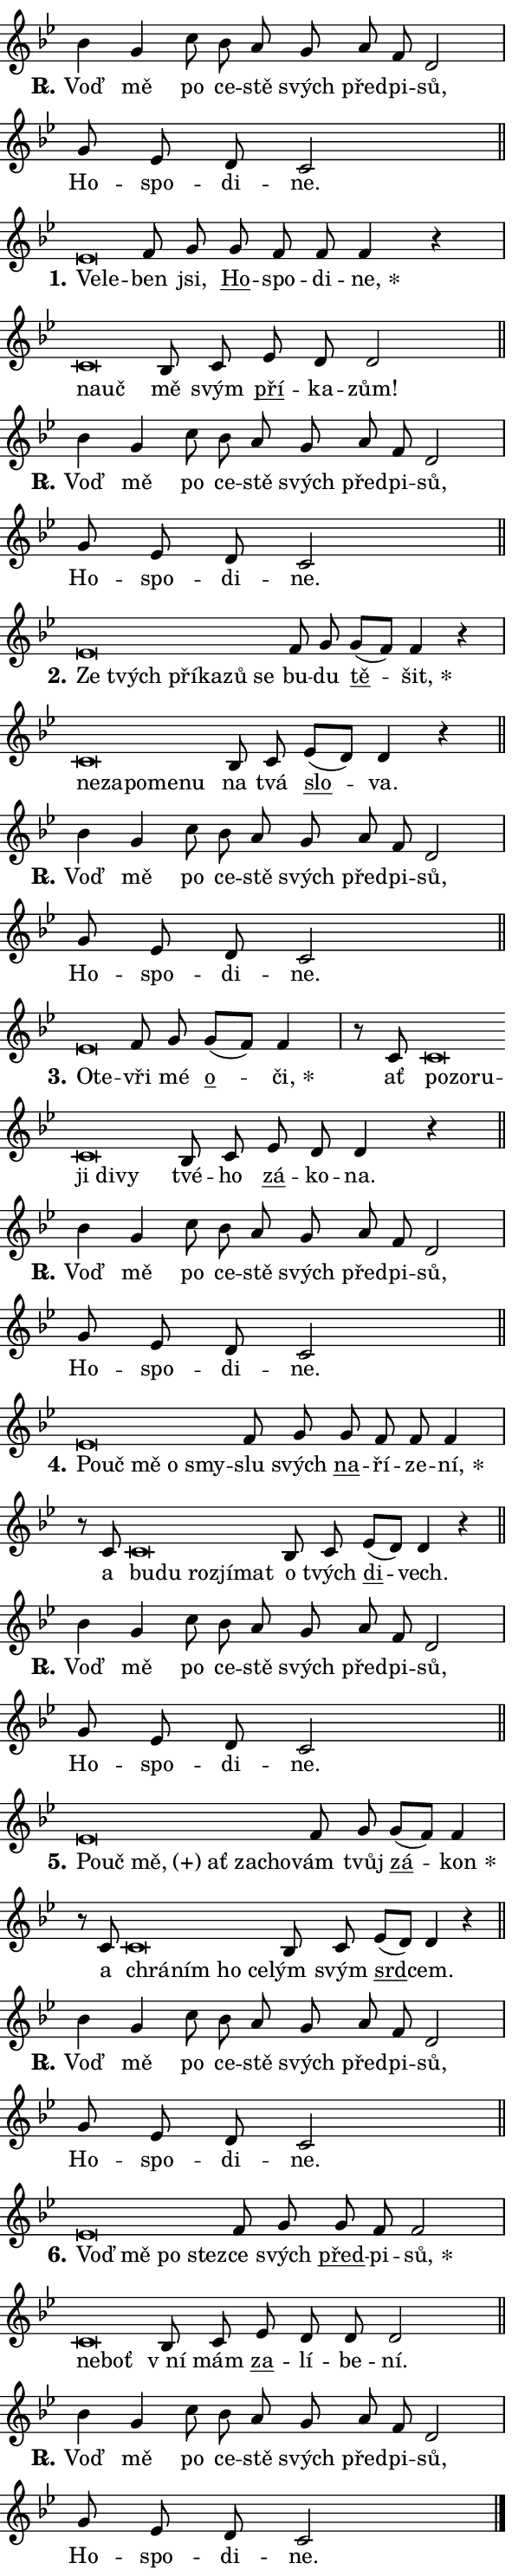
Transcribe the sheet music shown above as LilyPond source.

\version "2.24.0"
\header { tagline = "" }
\paper {
  indent = 0\cm
  top-margin = 0\cm
  right-margin = 0.13\cm % to fit lyric hyphens
  bottom-margin = 0\cm
  left-margin = 0\cm
  paper-width = 10\cm
  page-breaking = #ly:one-page-breaking
  system-system-spacing.basic-distance = #11
  score-system-spacing.basic-distance = #11
  ragged-last = ##f
}


%% Author: Thomas Morley
%% https://lists.gnu.org/archive/html/lilypond-user/2020-05/msg00002.html
#(define (line-position grob)
"Returns position of @var[grob} in current system:
   @code{'start}, if at first time-step
   @code{'end}, if at last time-step
   @code{'middle} otherwise
"
  (let* ((col (ly:item-get-column grob))
         (ln (ly:grob-object col 'left-neighbor))
         (rn (ly:grob-object col 'right-neighbor))
         (col-to-check-left (if (ly:grob? ln) ln col))
         (col-to-check-right (if (ly:grob? rn) rn col))
         (break-dir-left
           (and
             (ly:grob-property col-to-check-left 'non-musical #f)
             (ly:item-break-dir col-to-check-left)))
         (break-dir-right
           (and
             (ly:grob-property col-to-check-right 'non-musical #f)
             (ly:item-break-dir col-to-check-right))))
        (cond ((eqv? 1 break-dir-left) 'start)
              ((eqv? -1 break-dir-right) 'end)
              (else 'middle))))

#(define (tranparent-at-line-position vctor)
  (lambda (grob)
  "Relying on @code{line-position} select the relevant enry from @var{vctor}.
Used to determine transparency,"
    (case (line-position grob)
      ((end) (not (vector-ref vctor 0)))
      ((middle) (not (vector-ref vctor 1)))
      ((start) (not (vector-ref vctor 2))))))

noteHeadBreakVisibility =
#(define-music-function (break-visibility)(vector?)
"Makes @code{NoteHead}s transparent relying on @var{break-visibility}"
#{
  \override NoteHead.transparent =
    #(tranparent-at-line-position break-visibility)
#})

#(define delete-ledgers-for-transparent-note-heads
  (lambda (grob)
    "Reads whether a @code{NoteHead} is transparent.
If so this @code{NoteHead} is removed from @code{'note-heads} from
@var{grob}, which is supposed to be @code{LedgerLineSpanner}.
As a result ledgers are not printed for this @code{NoteHead}"
    (let* ((nhds-array (ly:grob-object grob 'note-heads))
           (nhds-list
             (if (ly:grob-array? nhds-array)
                 (ly:grob-array->list nhds-array)
                 '()))
           ;; Relies on the transparent-property being done before
           ;; Staff.LedgerLineSpanner.after-line-breaking is executed.
           ;; This is fragile ...
           (to-keep
             (remove
               (lambda (nhd)
                 (ly:grob-property nhd 'transparent #f))
               nhds-list)))
      ;; TODO find a better method to iterate over grob-arrays, similiar
      ;; to filter/remove etc for lists
      ;; For now rebuilt from scratch
      (set! (ly:grob-object grob 'note-heads)  '())
      (for-each
        (lambda (nhd)
          (ly:pointer-group-interface::add-grob grob 'note-heads nhd))
        to-keep))))

squashNotes = {
  \override NoteHead.X-extent = #'(-0.2 . 0.2)
  \override NoteHead.Y-extent = #'(-0.75 . 0)
  \override NoteHead.stencil =
    #(lambda (grob)
       (let ((pos (ly:grob-property grob 'staff-position)))
         (begin
           (if (< pos -7) (display "ERROR: Lower brevis then expected\n") (display ""))
           (if (<= pos -6) ly:text-interface::print ly:note-head::print))))
}
unSquashNotes = {
  \revert NoteHead.X-extent
  \revert NoteHead.Y-extent
  \revert NoteHead.stencil
}

hideNotes = \noteHeadBreakVisibility #begin-of-line-visible
unHideNotes = \noteHeadBreakVisibility #all-visible

% work-around for resetting accidentals
% https://lilypond.org/doc/v2.23/Documentation/notation/displaying-rhythms#unmetered-music
cadenzaMeasure = {
  \cadenzaOff
  \partial 1024 s1024
  \cadenzaOn
}

#(define-markup-command (accent layout props text) (markup?)
  "Underline accented syllable"
  (interpret-markup layout props
    #{\markup \override #'(offset . 4.3) \underline { #text }#}))

responsum = \markup \concat {
  "R" \hspace #-1.05 \path #0.1 #'((moveto 0 0.07) (lineto 0.9 0.8)) \hspace #0.05 "."
}

spaceSize = #0.6828661417322834 % exact space size for TeX Gyre Schola

\layout {
  \context {
    \Staff
    \remove "Time_signature_engraver"
    \override LedgerLineSpanner.after-line-breaking = #delete-ledgers-for-transparent-note-heads
  }
  \context {
    \Lyrics {
      \override LyricSpace.minimum-distance = \spaceSize
      \override LyricText.font-name = #"TeX Gyre Schola"
      \override LyricText.font-size = 1
      \override StanzaNumber.font-name = #"TeX Gyre Schola Bold"
      \override StanzaNumber.font-size = 1
    }
  }
  \context {
    \Score 
    \override NoteHead.text =
      #(lambda (grob) 
        (let ((pos (ly:grob-property grob 'staff-position)))
          #{\markup {
            \combine
              \halign #-0.55 \raise #(if (= pos -6) 0 0.5) \override #'(thickness . 2) \draw-line #'(3.2 . 0)
              \musicglyph "noteheads.sM1"
          }#}))
  }
}

% magnetic-lyrics.ily
%
%   written by
%     Jean Abou Samra <jean@abou-samra.fr>
%     Werner Lemberg <wl@gnu.org>
%
%   adapted by
%     Jiri Hon <jiri.hon@gmail.com>
%
% Version 2022-Apr-15

% https://www.mail-archive.com/lilypond-user@gnu.org/msg149350.html

#(define (Left_hyphen_pointer_engraver context)
   "Collect syllable-hyphen-syllable occurrences in lyrics and store
them in properties.  This engraver only looks to the left.  For
example, if the lyrics input is @code{foo -- bar}, it does the
following.

@itemize @bullet
@item
Set the @code{text} property of the @code{LyricHyphen} grob between
@q{foo} and @q{bar} to @code{foo}.

@item
Set the @code{left-hyphen} property of the @code{LyricText} grob with
text @q{foo} to the @code{LyricHyphen} grob between @q{foo} and
@q{bar}.
@end itemize

Use this auxiliary engraver in combination with the
@code{lyric-@/text::@/apply-@/magnetic-@/offset!} hook."
   (let ((hyphen #f)
         (text #f))
     (make-engraver
      (acknowledgers
       ((lyric-syllable-interface engraver grob source-engraver)
        (set! text grob)))
      (end-acknowledgers
       ((lyric-hyphen-interface engraver grob source-engraver)
        ;(when (not (grob::has-interface grob 'lyric-space-interface))
          (set! hyphen grob)));)
      ((stop-translation-timestep engraver)
       (when (and text hyphen)
         (ly:grob-set-object! text 'left-hyphen hyphen))
       (set! text #f)
       (set! hyphen #f)))))

#(define (lyric-text::apply-magnetic-offset! grob)
   "If the space between two syllables is less than the value in
property @code{LyricText@/.details@/.squash-threshold}, move the right
syllable to the left so that it gets concatenated with the left
syllable.

Use this function as a hook for
@code{LyricText@/.after-@/line-@/breaking} if the
@code{Left_@/hyphen_@/pointer_@/engraver} is active."
   (let ((hyphen (ly:grob-object grob 'left-hyphen #f)))
     (when hyphen
       (let ((left-text (ly:spanner-bound hyphen LEFT)))
         (when (grob::has-interface left-text 'lyric-syllable-interface)
           (let* ((common (ly:grob-common-refpoint grob left-text X))
                  (this-x-ext (ly:grob-extent grob common X))
                  (left-x-ext
                   (begin
                     ;; Trigger magnetism for left-text.
                     (ly:grob-property left-text 'after-line-breaking)
                     (ly:grob-extent left-text common X)))
                  ;; `delta` is the gap width between two syllables.
                  (delta (- (interval-start this-x-ext)
                            (interval-end left-x-ext)))
                  (details (ly:grob-property grob 'details))
                  (threshold (assoc-get 'squash-threshold details 0.2)))
             (when (< delta threshold)
               (let* (;; We have to manipulate the input text so that
                      ;; ligatures crossing syllable boundaries are not
                      ;; disabled.  For languages based on the Latin
                      ;; script this is essentially a beautification.
                      ;; However, for non-Western scripts it can be a
                      ;; necessity.
                      (lt (ly:grob-property left-text 'text))
                      (rt (ly:grob-property grob 'text))
                      (is-space (grob::has-interface hyphen 'lyric-space-interface))
                      (space (if is-space " " ""))
                      (extra-delta (if is-space spaceSize 0))
                      ;; Append new syllable.
                      (ltrt-space (if (and (string? lt) (string? rt))
                                (string-append lt space rt)
                                (make-concat-markup (list lt space rt))))
                      ;; Right-align `ltrt` to the right side.
                      (ltrt-space-markup (grob-interpret-markup
                               grob
                               (make-translate-markup
                                (cons (interval-length this-x-ext) 0)
                                (make-right-align-markup ltrt-space)))))
                 (begin
                   ;; Don't print `left-text`.
                   (ly:grob-set-property! left-text 'stencil #f)
                   ;; Set text and stencil (which holds all collected
                   ;; syllables so far) and shift it to the left.
                   (ly:grob-set-property! grob 'text ltrt-space)
                   (ly:grob-set-property! grob 'stencil ltrt-space-markup)
                   (ly:grob-translate-axis! grob (- (- delta extra-delta)) X))))))))))


#(define (lyric-hyphen::displace-bounds-first grob)
   ;; Make very sure this callback isn't triggered too early.
   (let ((left (ly:spanner-bound grob LEFT))
         (right (ly:spanner-bound grob RIGHT)))
     (ly:grob-property left 'after-line-breaking)
     (ly:grob-property right 'after-line-breaking)
     (ly:lyric-hyphen::print grob)))

squashThreshold = #0.4

\layout {
  \context {
    \Lyrics
    \consists #Left_hyphen_pointer_engraver
    \override LyricText.after-line-breaking =
      #lyric-text::apply-magnetic-offset!
    \override LyricHyphen.stencil = #lyric-hyphen::displace-bounds-first
    \override LyricText.details.squash-threshold = \squashThreshold
    \override LyricHyphen.minimum-distance = 0
    \override LyricHyphen.minimum-length = \squashThreshold
  }
}

squashText = \override LyricText.details.squash-threshold = 9999
unSquashText = \override LyricText.details.squash-threshold = \squashThreshold

leftText = \override LyricText.self-alignment-X = #LEFT
unLeftText = \revert LyricText.self-alignment-X

starOffset = #(lambda (grob) 
                (let ((x_offset (ly:self-alignment-interface::aligned-on-x-parent grob)))
                  (if (= x_offset 0) 0 (+ x_offset 1.2))))

star = #(define-music-function (syllable)(string?)
"Append star separator at the end of a syllable"
#{
  \once \override LyricText.X-offset = #starOffset
  \lyricmode { \markup {
    #syllable
    \override #'((font-name . "TeX Gyre Schola Bold")) \hspace #0.2 \lower #0.65 \larger "*"
  } }
#})

starAccent = #(define-music-function (syllable)(string?)
"Append star separator at the end of a syllable and make accent"
#{
  \once \override LyricText.X-offset = #starOffset
  \lyricmode { \markup {
    \accent #syllable
    \override #'((font-name . "TeX Gyre Schola Bold")) \hspace #0.2 \lower #0.65 \larger "*"
  } }
#})

breath = #(define-music-function (syllable)(string?)
"Append breathing indicator at the end of a syllable"
#{
  \lyricmode { \markup { #syllable "+" } }
#})

optionalBreath = #(define-music-function (syllable)(string?)
"Append optional breathing indicator at the end of a syllable"
#{
  \lyricmode { \markup { #syllable "(+)" } }
#})


\score {
    <<
        \new Voice = "melody" { \cadenzaOn \key bes \major \relative { bes'4 g c8 bes a \bar "" g a f d2 \cadenzaMeasure \bar "|" g8 es d c2 \cadenzaMeasure \bar "||" \break } }
        \new Lyrics \lyricsto "melody" { \lyricmode { \set stanza = \responsum
Voď mě po ce -- stě svých před -- pi -- sů, Ho -- spo -- di -- ne. } }
    >>
    \layout {}
}

\score {
    <<
        \new Voice = "melody" { \cadenzaOn \key bes \major \relative { \squashNotes es'\breve*1/16 \hideNotes \breve*1/16 \bar "" \unHideNotes \unSquashNotes f8 g \bar "" g f f f4 r \cadenzaMeasure \bar "|" \squashNotes c\breve*1/16 \hideNotes \breve*1/16 \bar "" \unHideNotes \unSquashNotes bes8 c \bar "" es d d2 \cadenzaMeasure \bar "||" \break } }
        \new Lyrics \lyricsto "melody" { \lyricmode { \set stanza = "1."
\leftText Ve -- \squashText le -- \unLeftText \unSquashText ben jsi, \markup \accent Ho -- spo -- di -- \star ne, \leftText na -- \squashText uč \unLeftText \unSquashText mě svým \markup \accent pří -- ka -- zům! } }
    >>
    \layout {}
}

\score {
    <<
        \new Voice = "melody" { \cadenzaOn \key bes \major \relative { bes'4 g c8 bes a \bar "" g a f d2 \cadenzaMeasure \bar "|" g8 es d c2 \cadenzaMeasure \bar "||" \break } }
        \new Lyrics \lyricsto "melody" { \lyricmode { \set stanza = \responsum
Voď mě po ce -- stě svých před -- pi -- sů, Ho -- spo -- di -- ne. } }
    >>
    \layout {}
}

\score {
    <<
        \new Voice = "melody" { \cadenzaOn \key bes \major \relative { \squashNotes es'\breve*1/16 \hideNotes \breve*1/16 \bar "" \breve*1/16 \bar "" \breve*1/16 \bar "" \breve*1/16 \breve*1/16 \bar "" \unHideNotes \unSquashNotes f8 g \bar "" g[( f)] f4 r \cadenzaMeasure \bar "|" \squashNotes c\breve*1/16 \hideNotes \breve*1/16 \bar "" \breve*1/16 \bar "" \breve*1/16 \breve*1/16 \bar "" \unHideNotes \unSquashNotes bes8 c \bar "" es[( d)] d4 r \cadenzaMeasure \bar "||" \break } }
        \new Lyrics \lyricsto "melody" { \lyricmode { \set stanza = "2."
\leftText Ze \squashText tvých pří -- ka -- zů se \unLeftText \unSquashText bu -- du \markup \accent tě -- \star šit, \leftText ne -- \squashText za -- po -- me -- nu \unLeftText \unSquashText na tvá \markup \accent slo -- va. } }
    >>
    \layout {}
}

\score {
    <<
        \new Voice = "melody" { \cadenzaOn \key bes \major \relative { bes'4 g c8 bes a \bar "" g a f d2 \cadenzaMeasure \bar "|" g8 es d c2 \cadenzaMeasure \bar "||" \break } }
        \new Lyrics \lyricsto "melody" { \lyricmode { \set stanza = \responsum
Voď mě po ce -- stě svých před -- pi -- sů, Ho -- spo -- di -- ne. } }
    >>
    \layout {}
}

\score {
    <<
        \new Voice = "melody" { \cadenzaOn \key bes \major \relative { \squashNotes es'\breve*1/16 \hideNotes \breve*1/16 \bar "" \unHideNotes \unSquashNotes f8 g \bar "" g[( f)] f4 \cadenzaMeasure \bar "|" r8 c8 \squashNotes c\breve*1/16 \hideNotes \breve*1/16 \bar "" \breve*1/16 \bar "" \breve*1/16 \bar "" \breve*1/16 \breve*1/16 \bar "" \unHideNotes \unSquashNotes bes8 c \bar "" es d d4 r \cadenzaMeasure \bar "||" \break } }
        \new Lyrics \lyricsto "melody" { \lyricmode { \set stanza = "3."
\leftText O -- \squashText te -- \unLeftText \unSquashText vři mé \markup \accent o -- \star či, ať \leftText po -- \squashText zo -- ru -- ji di -- vy \unLeftText \unSquashText tvé -- ho \markup \accent zá -- ko -- na. } }
    >>
    \layout {}
}

\score {
    <<
        \new Voice = "melody" { \cadenzaOn \key bes \major \relative { bes'4 g c8 bes a \bar "" g a f d2 \cadenzaMeasure \bar "|" g8 es d c2 \cadenzaMeasure \bar "||" \break } }
        \new Lyrics \lyricsto "melody" { \lyricmode { \set stanza = \responsum
Voď mě po ce -- stě svých před -- pi -- sů, Ho -- spo -- di -- ne. } }
    >>
    \layout {}
}

\score {
    <<
        \new Voice = "melody" { \cadenzaOn \key bes \major \relative { \squashNotes es'\breve*1/16 \hideNotes \breve*1/16 \bar "" \breve*1/16 \bar "" \breve*1/16 \breve*1/16 \bar "" \unHideNotes \unSquashNotes f8 g \bar "" g f f f4 \cadenzaMeasure \bar "|" r8 c8 \squashNotes c\breve*1/16 \hideNotes \breve*1/16 \bar "" \breve*1/16 \bar "" \breve*1/16 \breve*1/16 \bar "" \unHideNotes \unSquashNotes bes8 c \bar "" es[( d)] d4 r \cadenzaMeasure \bar "||" \break } }
        \new Lyrics \lyricsto "melody" { \lyricmode { \set stanza = "4."
\leftText Po -- \squashText uč mě o smy -- \unLeftText \unSquashText slu svých \markup \accent na -- ří -- ze -- \star ní, a \leftText bu -- \squashText du roz -- jí -- mat \unLeftText \unSquashText o tvých \markup \accent di -- vech. } }
    >>
    \layout {}
}

\score {
    <<
        \new Voice = "melody" { \cadenzaOn \key bes \major \relative { bes'4 g c8 bes a \bar "" g a f d2 \cadenzaMeasure \bar "|" g8 es d c2 \cadenzaMeasure \bar "||" \break } }
        \new Lyrics \lyricsto "melody" { \lyricmode { \set stanza = \responsum
Voď mě po ce -- stě svých před -- pi -- sů, Ho -- spo -- di -- ne. } }
    >>
    \layout {}
}

\score {
    <<
        \new Voice = "melody" { \cadenzaOn \key bes \major \relative { \squashNotes es'\breve*1/16 \hideNotes \breve*1/16 \bar "" \breve*1/16 \bar "" \breve*1/16 \bar "" \breve*1/16 \breve*1/16 \bar "" \unHideNotes \unSquashNotes f8 g \bar "" g[( f)] f4 \cadenzaMeasure \bar "|" r8 c8 \squashNotes c\breve*1/16 \hideNotes \breve*1/16 \bar "" \breve*1/16 \breve*1/16 \bar "" \unHideNotes \unSquashNotes bes8 c \bar "" es[( d)] d4 r \cadenzaMeasure \bar "||" \break } }
        \new Lyrics \lyricsto "melody" { \lyricmode { \set stanza = "5."
\leftText Po -- \squashText uč \optionalBreath mě, ať za -- cho -- \unLeftText \unSquashText vám tvůj \markup \accent zá -- \star kon a \leftText chrá -- \squashText ním ho ce -- \unLeftText \unSquashText lým svým \markup \accent srd -- cem. } }
    >>
    \layout {}
}

\score {
    <<
        \new Voice = "melody" { \cadenzaOn \key bes \major \relative { bes'4 g c8 bes a \bar "" g a f d2 \cadenzaMeasure \bar "|" g8 es d c2 \cadenzaMeasure \bar "||" \break } }
        \new Lyrics \lyricsto "melody" { \lyricmode { \set stanza = \responsum
Voď mě po ce -- stě svých před -- pi -- sů, Ho -- spo -- di -- ne. } }
    >>
    \layout {}
}

\score {
    <<
        \new Voice = "melody" { \cadenzaOn \key bes \major \relative { \squashNotes es'\breve*1/16 \hideNotes \breve*1/16 \bar "" \breve*1/16 \breve*1/16 \bar "" \unHideNotes \unSquashNotes f8 g \bar "" g f f2 \cadenzaMeasure \bar "|" \squashNotes c\breve*1/16 \hideNotes \breve*1/16 \bar "" \unHideNotes \unSquashNotes bes8 c \bar "" es d d d2 \cadenzaMeasure \bar "||" \break } }
        \new Lyrics \lyricsto "melody" { \lyricmode { \set stanza = "6."
\leftText Voď \squashText mě po stez -- \unLeftText \unSquashText ce svých \markup \accent před -- pi -- \star sů, \leftText ne -- \squashText boť \unLeftText \unSquashText "v ní" mám \markup \accent za -- lí -- be -- ní. } }
    >>
    \layout {}
}

\score {
    <<
        \new Voice = "melody" { \cadenzaOn \key bes \major \relative { bes'4 g c8 bes a \bar "" g a f d2 \cadenzaMeasure \bar "|" g8 es d c2 \cadenzaMeasure \bar "||" \break } \bar "|." }
        \new Lyrics \lyricsto "melody" { \lyricmode { \set stanza = \responsum
Voď mě po ce -- stě svých před -- pi -- sů, Ho -- spo -- di -- ne. } }
    >>
    \layout {}
}
